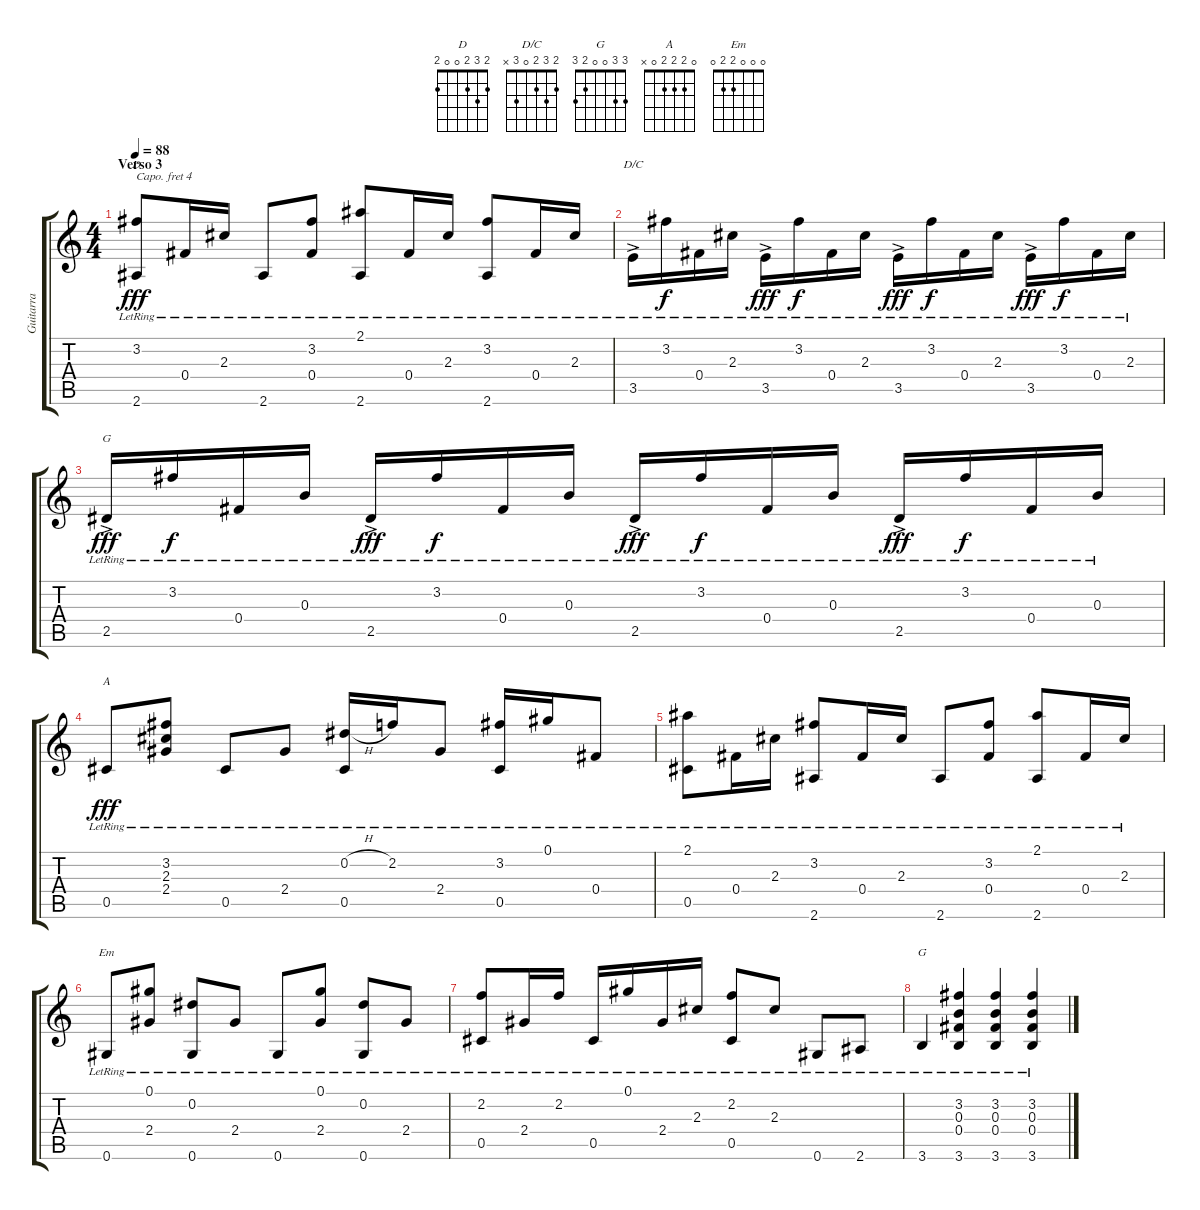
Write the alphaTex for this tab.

\track ("Guitarra" "Guitarra") {instrument electricguitarjazz}
\staff {score tabs}
\capo 4
\tuning (E4 B3 G3 D3 A2 E2) {hide}
\chord ("D" 2 3 2 0 0 2)
\chord ("D/C" 2 3 2 0 3 x)
\chord ("G" 3 3 0 0 2 x)
\chord ("A" 0 2 2 2 0 x)
\chord ("Em" 0 0 0 2 2 0)
\chord ("G" 3 3 0 0 2 3)
\ts (4 4)
\section ("" "Verso 3")
\tempo 88
\clef g2
\ks c
(3.2{lr} 2.6{lr}).8{ch "D" dy fff} 0.4{lr}.16 2.3{lr}.16 2.6{lr}.8 (3.2{lr} 0.4{lr}).8 (2.1{lr} 2.6{lr}).8 0.4{lr}.16 2.3{lr}.16 (3.2{lr} 2.6{lr}).8 0.4{lr}.16 2.3{lr}.16 |
3.5{ac lr}.16{ch "D/C"} 3.2{lr}.16{dy f} 0.4{lr}.16 2.3{lr}.16 3.5{ac lr}.16{dy fff} 3.2{lr}.16{dy f} 0.4{lr}.16 2.3{lr}.16 3.5{ac lr}.16{dy fff} 3.2{lr}.16{dy f} 0.4{lr}.16 2.3{lr}.16 3.5{ac lr}.16{dy fff} 3.2{lr}.16{dy f} 0.4{lr}.16 2.3{lr}.16 |
2.5{ac lr}.16{ch "G" dy fff} 3.2{lr}.16{dy f} 0.4{lr}.16 0.3{lr}.16 2.5{ac lr}.16{dy fff} 3.2{lr}.16{dy f} 0.4{lr}.16 0.3{lr}.16 2.5{ac lr}.16{dy fff} 3.2{lr}.16{dy f} 0.4{lr}.16 0.3{lr}.16 2.5{ac lr}.16{dy fff} 3.2{lr}.16{dy f} 0.4{lr}.16 0.3{lr}.16 |
0.5{lr}.8{ch "A" dy fff} (3.2{lr} 2.3{lr} 2.4{lr}).8 0.5{lr}.8 2.4{lr}.8 (0.2{h lr} 0.5{lr}).16 2.2{lr}.16 2.4{lr}.8 (3.2{lr} 0.5{lr}).16 0.1{lr}.16 0.4{lr}.8 |
(2.1{lr} 0.5{lr}).8 0.4{lr}.16 2.3{lr}.16 (3.2{lr} 2.6{lr}).8 0.4{lr}.16 2.3{lr}.16 2.6{lr}.8 (3.2{lr} 0.4{lr}).8 (2.1{lr} 2.6{lr}).8 0.4{lr}.16 2.3{lr}.16 |
0.6{lr}.8{ch "Em"} (0.1{lr} 2.4{lr}).8 (0.2{lr} 0.6{lr}).8 2.4{lr}.8 0.6{lr}.8 (0.1{lr} 2.4{lr}).8 (0.2{lr} 0.6{lr}).8 2.4{lr}.8 |
(2.2{lr} 0.5).8 2.4{lr}.16 2.2{lr}.16 0.5{lr}.16 0.1{lr}.16 2.4{lr}.16 2.3{lr}.16 (2.2{lr} 0.5{lr}).8 2.3{lr}.8 0.6{lr}.8 2.6{lr}.8 |
3.6{lr}.4{ch "G"} (3.2{lr} 0.3{lr} 0.4{lr} 3.6{lr}).4 (3.2{lr} 0.3{lr} 0.4{lr} 3.6{lr}).4 (3.2{lr} 0.3{lr} 0.4{lr} 3.6{lr}).4
